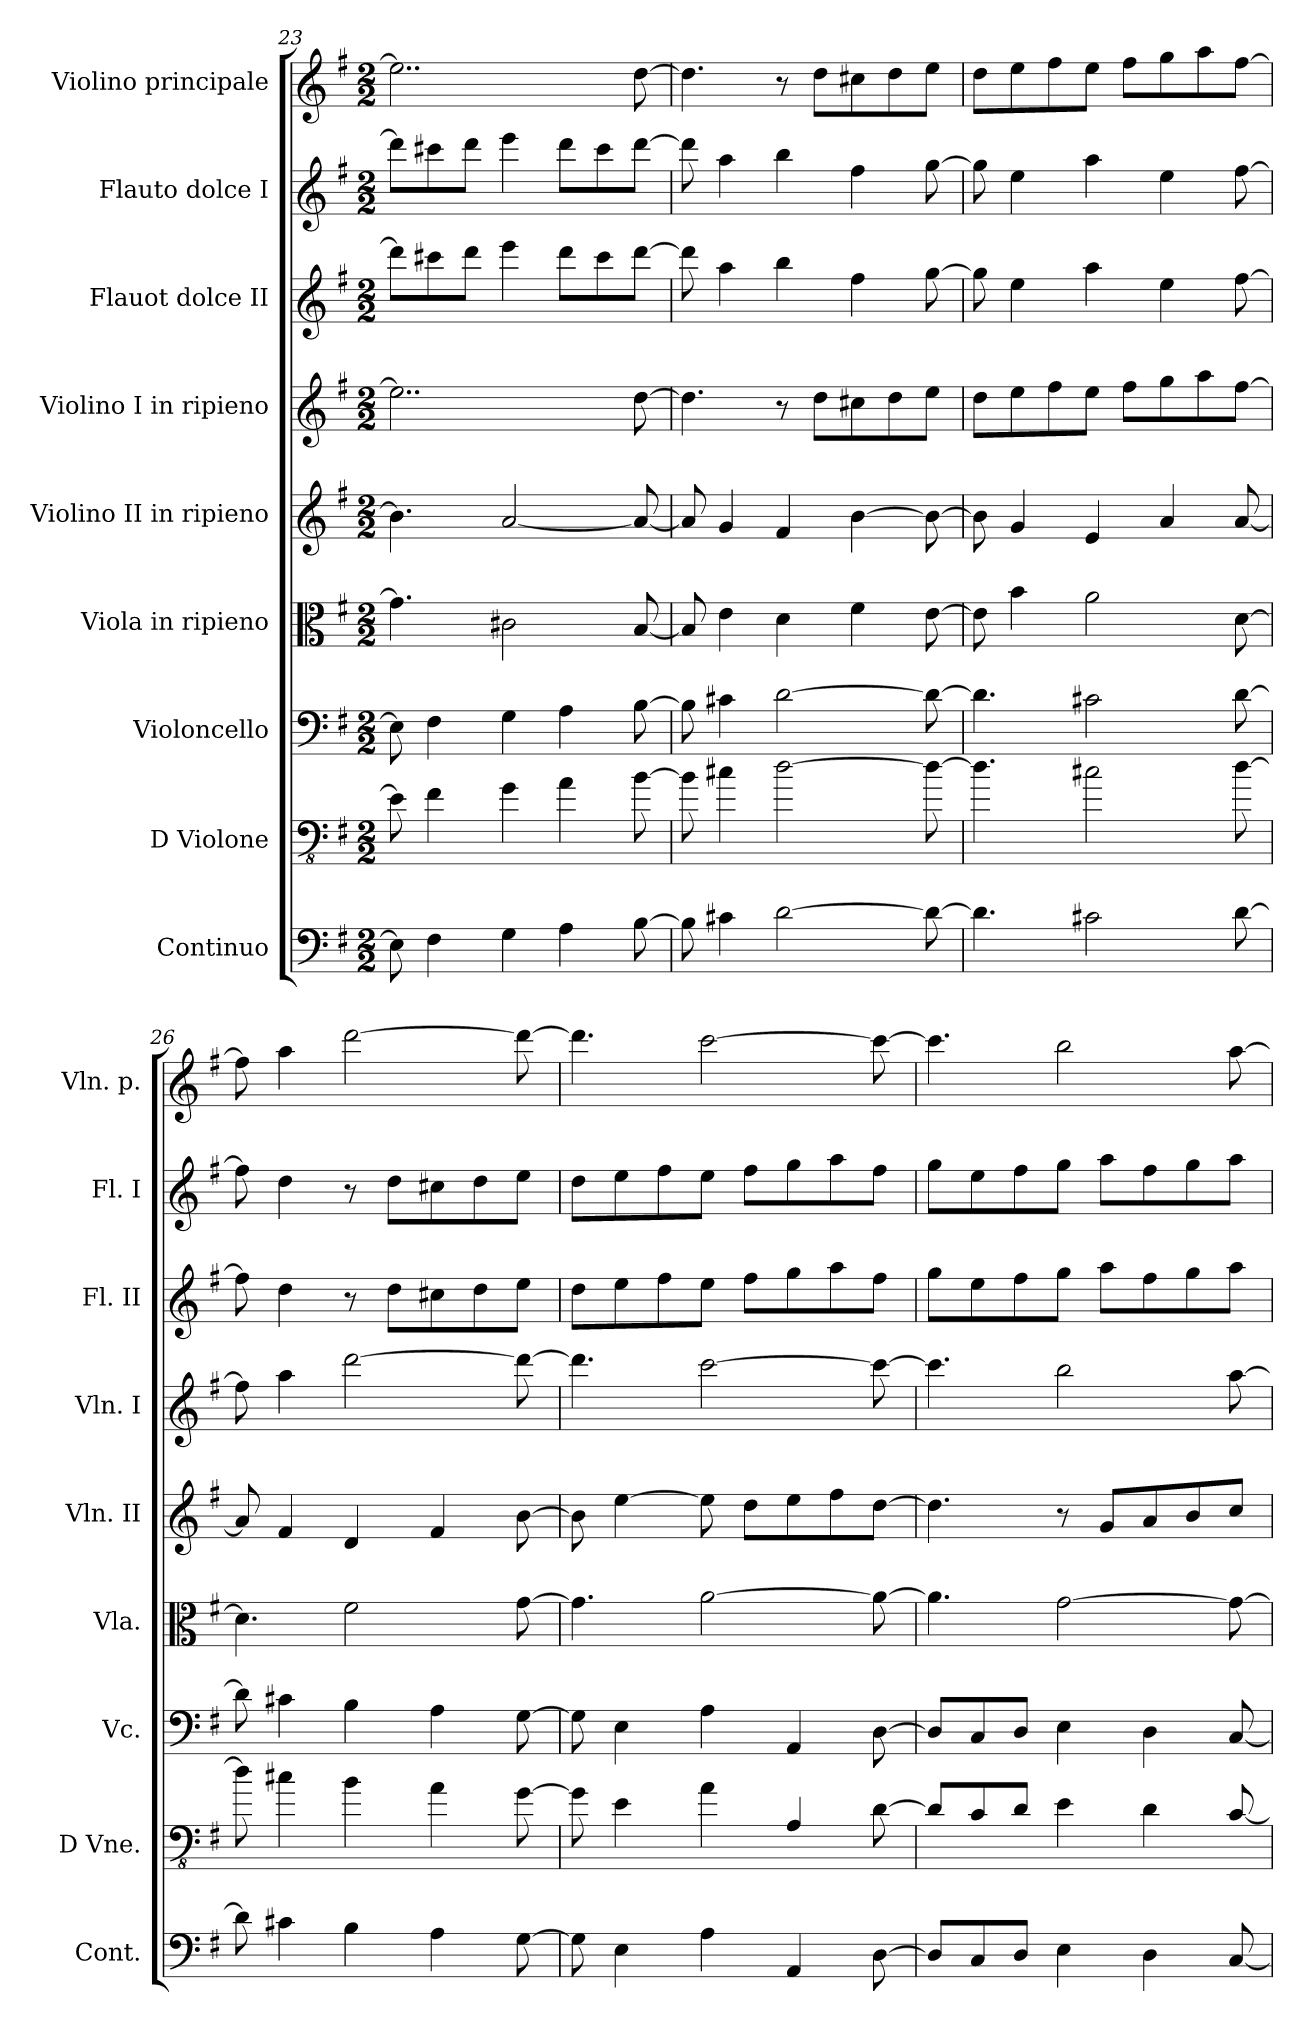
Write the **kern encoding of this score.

**kern	**kern	**kern	**kern	**kern	**kern	**kern	**kern	**kern
*part9	*part8	*part7	*part6	*part5	*part4	*part3	*part2	*part1
*staff9	*staff8	*staff7	*staff6	*staff5	*staff4	*staff3	*staff2	*staff1
*I"Continuo	*I"D Violone	*I"Violoncello	*I"Viola in ripieno	*I"Violino II in ripieno	*I"Violino I in ripieno	*I"Flauot dolce II	*I"Flauto dolce I	*I"Violino principale
*I'Cont.	*I'D Vne.	*I'Vc.	*I'Vla.	*I'Vln. II	*I'Vln. I	*I'Fl. II	*I'Fl. I	*I'Vln. p.
!!LO:PB:g=z
*clefF4	*clefFv4	*clefF4	*clefC3	*clefG2	*clefG2	*clefG2	*clefG2	*clefG2
*	*ITrd7c12	*	*	*	*	*	*	*
*k[f#]	*k[f#]	*k[f#]	*k[f#]	*k[f#]	*k[f#]	*k[f#]	*k[f#]	*k[f#]
*M2/2	*M2/2	*M2/2	*M2/2	*M2/2	*M2/2	*M2/2	*M2/2	*M2/2
=23	=23	=23	=23	=23	=23	=23	=23	=23
8E\]	8EE\]	8E\]	4.g\]	4.b\]	2..ee\]	8ddd\L]	8ddd\L]	2..ee\]
4F#\	4FF#\	4F#\	.	.	.	8ccc#X\	8ccc#X\	.
.	.	.	.	.	.	8ddd\J	8ddd\J	.
4G\	4GG\	4G\	2c#X\	[2a/	.	4eee\	4eee\	.
4A\	4AA\	4A\	.	.	.	8ddd\L	8ddd\L	.
.	.	.	.	.	.	8ccc#\	8ccc#\	.
[8B\	[8BB\	[8B\	[8B/	8a/_	[8dd\	[8ddd\J	[8ddd\J	[8dd\
=24	=24	=24	=24	=24	=24	=24	=24	=24
8B\]	8BB\]	8B\]	8B/]	8a/]	4.dd\]	8ddd\]	8ddd\]	4.dd\]
4c#X\	4C#X\	4c#X\	4e\	4g/	.	4aa\	4aa\	.
[2d\	[2D\	[2d\	4d\	4f#/	8r	4bb\	4bb\	8r
.	.	.	.	.	8dd\L	.	.	8dd\L
.	.	.	4f#\	[4b\	8cc#X\	4ff#\	4ff#\	8cc#X\
.	.	.	.	.	8dd\	.	.	8dd\
8d\_	8D\_	8d\_	[8e\	8b\_	8ee\J	[8gg\	[8gg\	8ee\J
=25	=25	=25	=25	=25	=25	=25	=25	=25
4.d\]	4.D\]	4.d\]	8e\]	8b\]	8dd\L	8gg\]	8gg\]	8dd\L
.	.	.	4b\	4g/	8ee\	4ee\	4ee\	8ee\
.	.	.	.	.	8ff#\	.	.	8ff#\
2c#X\	2C#X\	2c#X\	2a\	4e/	8ee\J	4aa\	4aa\	8ee\J
.	.	.	.	.	8ff#\L	.	.	8ff#\L
.	.	.	.	4a/	8gg\	4ee\	4ee\	8gg\
.	.	.	.	.	8aa\	.	.	8aa\
[8d\	[8D\	[8d\	[8d\	[8a/	[8ff#\J	[8ff#\	[8ff#\	[8ff#\J
=26	=26	=26	=26	=26	=26	=26	=26	=26
8d\]	8D\]	8d\]	4.d\]	8a/]	8ff#\]	8ff#\]	8ff#\]	8ff#\]
4c#X\	4C#X\	4c#X\	.	4f#/	4aa\	4dd\	4dd\	4aa\
4B\	4BB\	4B\	2f#\	4d/	[2ddd\	8r	8r	[2ddd\
.	.	.	.	.	.	8dd\L	8dd\L	.
4A\	4AA\	4A\	.	4f#/	.	8cc#X\	8cc#X\	.
.	.	.	.	.	.	8dd\	8dd\	.
[8G\	[8GG\	[8G\	[8g\	[8b\	8ddd\_	8ee\J	8ee\J	8ddd\_
!!LO:PB:g=z
=27	=27	=27	=27	=27	=27	=27	=27	=27
8G\]	8GG\]	8G\]	4.g\]	8b\]	4.ddd\]	8dd\L	8dd\L	4.ddd\]
4E\	4EE\	4E\	.	[4ee\	.	8ee\	8ee\	.
.	.	.	.	.	.	8ff#\	8ff#\	.
4A\	4AA\	4A\	[2a\	8ee\]	[2ccc\	8ee\J	8ee\J	[2ccc\
.	.	.	.	8dd\L	.	8ff#\L	8ff#\L	.
4AA/	4AAA/	4AA/	.	8ee\	.	8gg\	8gg\	.
.	.	.	.	8ff#\	.	8aa\	8aa\	.
[8D\	[8DD\	[8D\	8a\_	[8dd\J	8ccc\_	8ff#\J	8ff#\J	8ccc\_
=28	=28	=28	=28	=28	=28	=28	=28	=28
8D/L]	8DD/L]	8D/L]	4.a\]	4.dd\]	4.ccc\]	8gg\L	8gg\L	4.ccc\]
8C/	8CC/	8C/	.	.	.	8ee\	8ee\	.
8D/J	8DD/J	8D/J	.	.	.	8ff#\	8ff#\	.
4E\	4EE\	4E\	[2g\	8r	2bb\	8gg\J	8gg\J	2bb\
.	.	.	.	8g/L	.	8aa\L	8aa\L	.
4D\	4DD\	4D\	.	8a/	.	8ff#\	8ff#\	.
.	.	.	.	8b/	.	8gg\	8gg\	.
[8C/	[8CC/	[8C/	8g\_	8cc/J	[8aa\	8aa\J	8aa\J	[8aa\
=	=	=	=	=	=	=	=	=
*-	*-	*-	*-	*-	*-	*-	*-	*-
